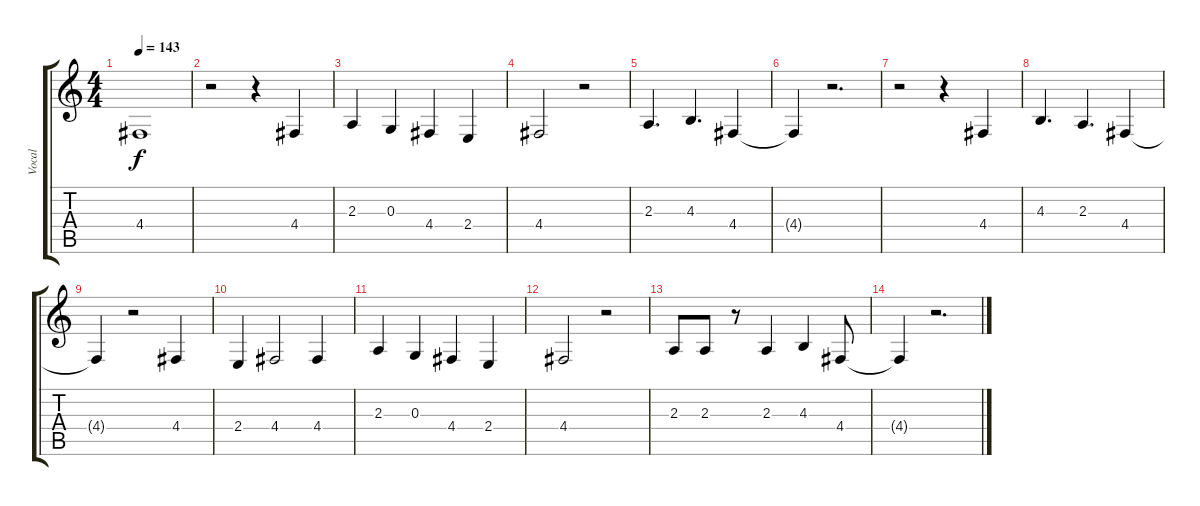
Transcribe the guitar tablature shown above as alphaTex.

\track ("Vocal" "Vocal") {instrument violin}
\staff {score tabs}
\tuning (E4 B3 G3 D3 A2 E2) {hide}
\ts (4 4)
\tempo 143
\clef g2
\ks c
4.4{t}.1{dy f} |
r.2 r.4 4.4.4 |
2.3.4 0.3.4 4.4.4 2.4.4 |
4.4.2 r.2 |
2.3.4{d} 4.3.4{d} 4.4.4 |
4.4{t}.4 r.2{d} |
r.2 r.4 4.4.4 |
4.3.4{d} 2.3.4{d} 4.4.4 |
4.4{t}.4 r.2 4.4.4 |
2.4.4 4.4.2 4.4.4 |
2.3.4 0.3.4 4.4.4 2.4.4 |
4.4.2 r.2 |
2.3.8 2.3.8 r.8 2.3.4 4.3.4 4.4.8 |
4.4{t}.4 r.2{d}
